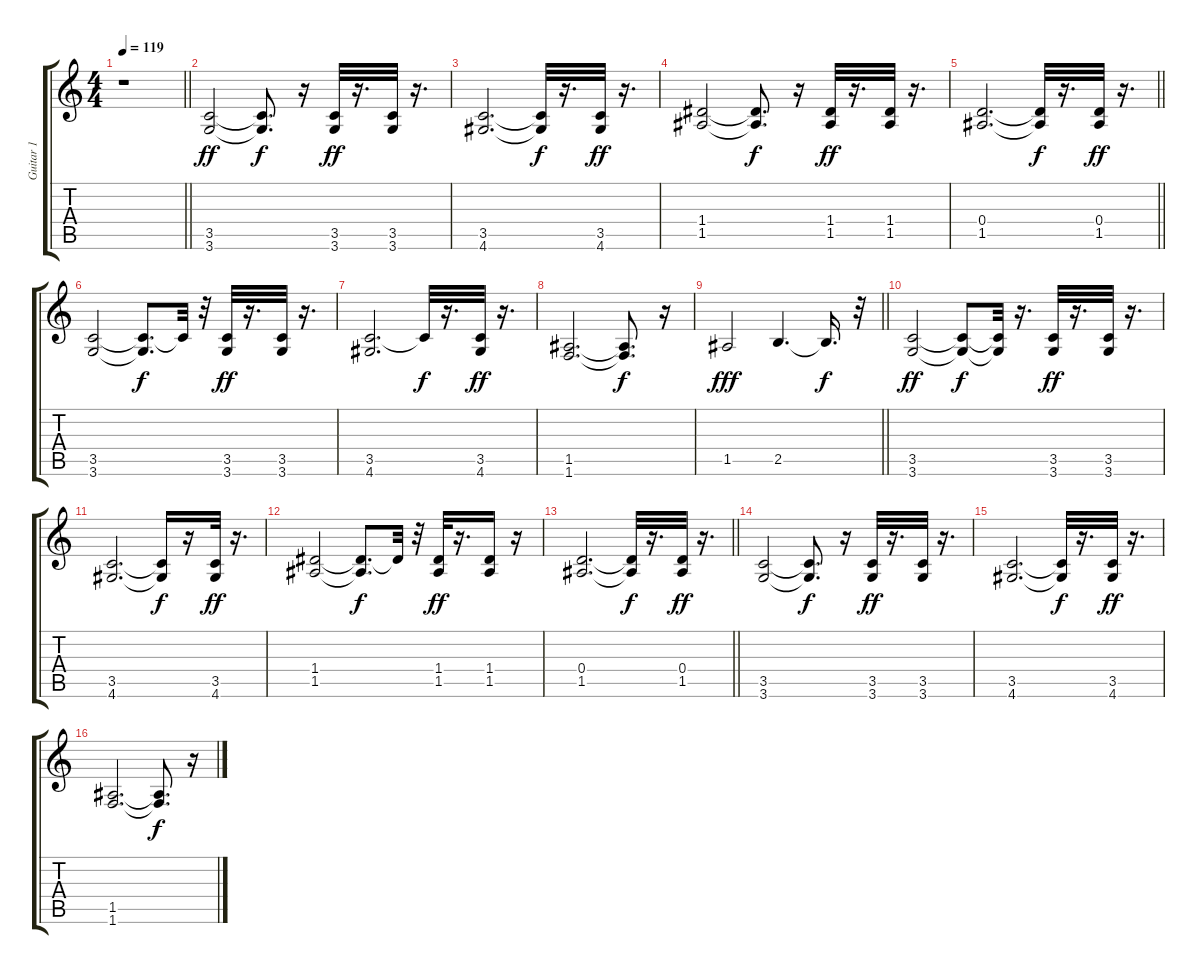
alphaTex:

\track ("Guitar 1" "Guitar 1") {instrument distortionguitar}
\staff {score tabs}
\tuning (E4 B3 G3 D3 A2 E2) {hide}
\ts (4 4)
\tempo 119
\clef g2
\barLineRight lightlight
\ks c
r.1{dy ff} |
(3.5 3.6).2 (3.5{t} 3.6{t}).8{d dy f} r.16 (3.5 3.6).32{dy ff} r.16{d} (3.5 3.6).32 r.16{d} |
(3.5 4.6).2{d} (3.5{t} 4.6{t}).32{dy f} r.16{d} (3.5 4.6).32{dy ff} r.16{d} |
(1.4 1.5).2 (1.4{t} 1.5{t}).8{d dy f} r.16 (1.4 1.5).32{dy ff} r.16{d} (1.4 1.5).32 r.16{d} |
\barLineRight lightlight
(0.4 1.5).2{d} (0.4{t} 1.5{t}).32{dy f} r.16{d} (0.4 1.5).32{dy ff} r.16{d} |
(3.5 3.6).2 (3.5{t} 3.6{t}).8{d dy f} 3.5{t}.32 r.32 (3.5 3.6).32{dy ff} r.16{d} (3.5 3.6).32 r.16{d} |
(3.5 4.6).2{d} 3.5{t}.32{dy f} r.16{d} (3.5 4.6).32{dy ff} r.16{d} |
(1.5 1.6).2{d} (1.5{t} 1.6{t}).8{d dy f} r.16 |
\barLineRight lightlight
1.5.2{dy fff balance 8} 2.5.4{d} 2.5{t}.16{d dy f} r.32 |
(3.5 3.6).2{dy ff balance 12} (3.5{t} 3.6{t}).8{dy f} (3.5{t} 3.6{t}).32 r.16{d} (3.5 3.6).32{dy ff} r.16{d} (3.5 3.6).32 r.16{d} |
(3.5 4.6).2{d} (3.5{t} 4.6{t}).16{dy f} r.16 (3.5 4.6).32{dy ff} r.16{d} |
(1.4 1.5).2 (1.4{t} 1.5{t}).8{d dy f} 1.4{t}.32 r.32 (1.4 1.5).32{dy ff} r.16{d} (1.4 1.5).16 r.16 |
\barLineRight lightlight
(0.4 1.5).2{d} (0.4{t} 1.5{t}).32{dy f} r.16{d} (0.4 1.5).32{dy ff} r.16{d} |
(3.5 3.6).2 (3.5{t} 3.6{t}).8{d dy f} r.16 (3.5 3.6).32{dy ff} r.16{d} (3.5 3.6).32 r.16{d} |
(3.5 4.6).2{d} (3.5{t} 4.6{t}).32{dy f} r.16{d} (3.5 4.6).32{dy ff} r.16{d} |
(1.5 1.6).2{d} (1.5{t} 1.6{t}).8{d dy f} r.16
